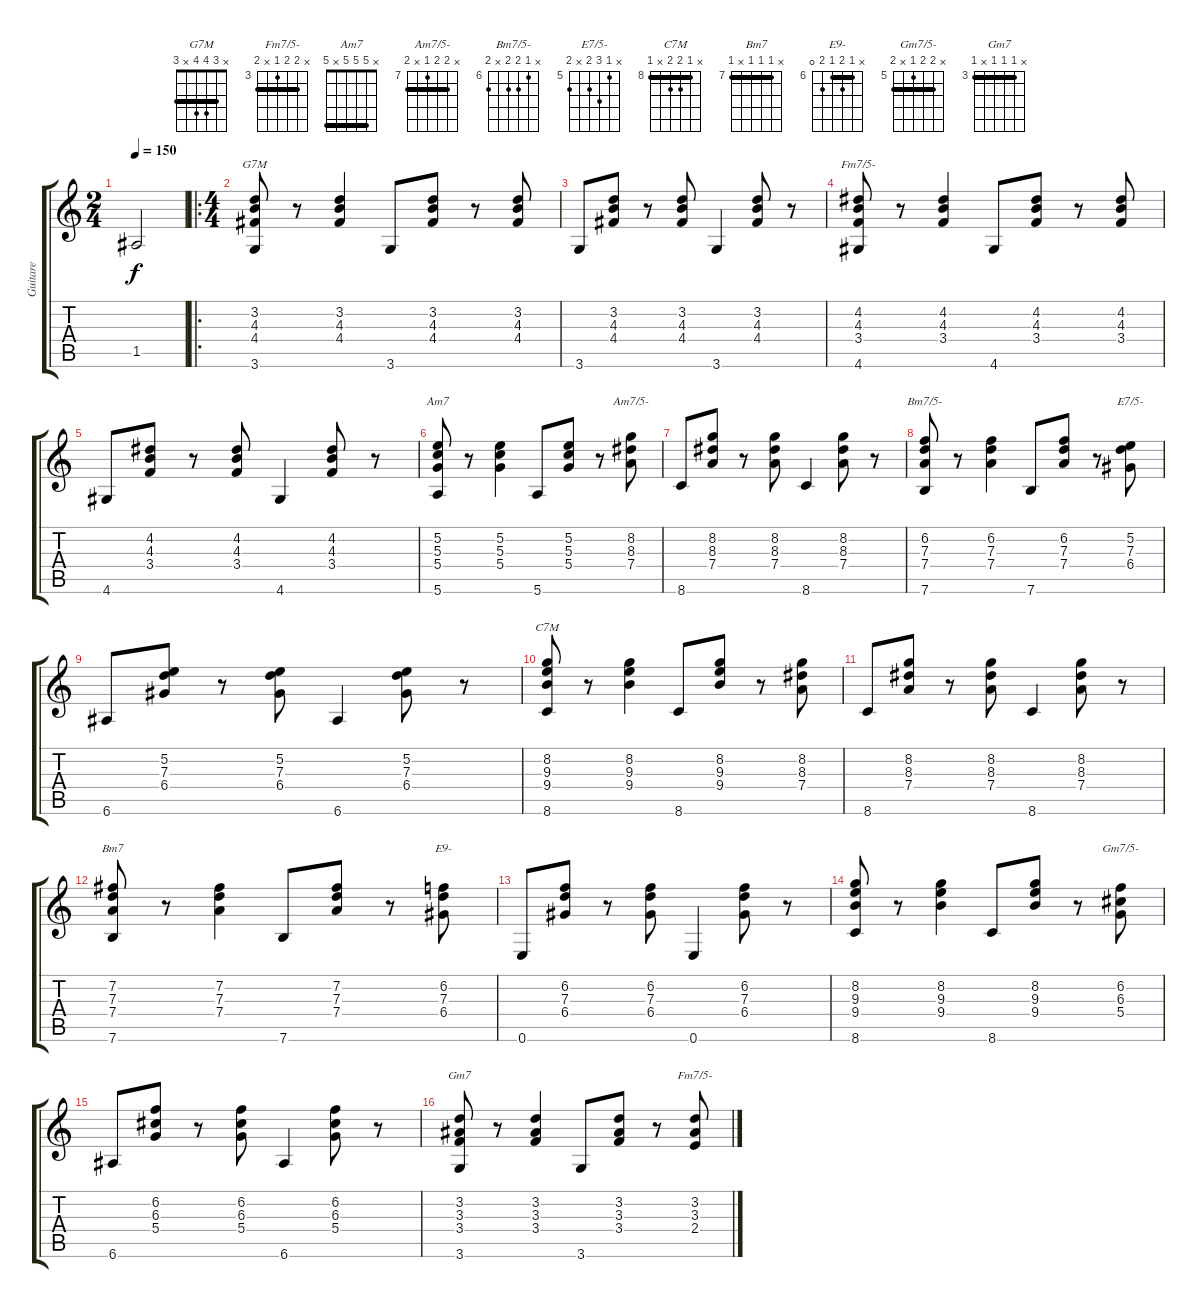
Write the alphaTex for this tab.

\track ("Guitare" "Guitare") {instrument acousticguitarnylon}
\staff {score tabs}
\tuning (E4 B3 G3 D3 A2 E2) {hide}
\chord ("G7M" x 3 4 4 x 3) {barre 3}
\chord ("Fm7/5-" x 4 4 3 x 4) {barre 4}
\chord ("Am7" x 5 5 5 x 5) {barre 5}
\chord ("Am7/5-" x 8 8 7 x 8) {firstfret 7 barre 8}
\chord ("Bm7/5-" x 6 7 7 x 7) {firstfret 6}
\chord ("E7/5-" x 5 7 6 x 6) {firstfret 5}
\chord ("C7M" x 8 9 9 x 8) {firstfret 8 barre 8}
\chord ("Bm7" x 7 7 7 x 7) {firstfret 7 barre 7}
\chord ("E9-" x 6 7 6 7 0) {firstfret 6 barre 6}
\chord ("Gm7/5-" x 6 6 5 x 6) {firstfret 5 barre 6}
\chord ("Gm7" x 3 3 3 x 3) {firstfret 3 barre 3}
\chord ("Fm7/5-" x 4 4 3 x 4) {firstfret 3 barre 4}
\ts (2 4)
\tempo 150
\clef g2
\ks c
1.5{t}.2{dy f} |
\ro
\ts (4 4)
(3.2 4.3 4.4 3.6).8{ch "G7M"} r.8 (3.2 4.3 4.4).4 3.6.8 (3.2 4.3 4.4).8 r.8 (3.2 4.3 4.4).8 |
3.6.8 (3.2 4.3 4.4).8 r.8 (3.2 4.3 4.4).8 3.6.4 (3.2 4.3 4.4).8 r.8 |
(4.2 4.3 3.4 4.6).8{ch "Fm7/5-"} r.8 (4.2 4.3 3.4).4 4.6.8 (4.2 4.3 3.4).8 r.8 (4.2 4.3 3.4).8 |
4.6.8 (4.2 4.3 3.4).8 r.8 (4.2 4.3 3.4).8 4.6.4 (4.2 4.3 3.4).8 r.8 |
(5.2 5.3 5.4 5.6).8{ch "Am7"} r.8 (5.2 5.3 5.4).4 5.6.8 (5.2 5.3 5.4).8 r.8 (8.2 8.3 7.4).8{ch "Am7/5-"} |
8.6.8 (8.2 8.3 7.4).8 r.8 (8.2 8.3 7.4).8 8.6.4 (8.2 8.3 7.4).8 r.8 |
(6.2 7.3 7.4 7.6).8{ch "Bm7/5-"} r.8 (6.2 7.3 7.4).4 7.6.8 (6.2 7.3 7.4).8 r.8 (5.2 7.3 6.4).8{ch "E7/5-"} |
6.6.8 (5.2 7.3 6.4).8 r.8 (5.2 7.3 6.4).8 6.6.4 (5.2 7.3 6.4).8 r.8 |
(8.2 9.3 9.4 8.6).8{ch "C7M"} r.8 (8.2 9.3 9.4).4 8.6.8 (8.2 9.3 9.4).8 r.8 (8.2 8.3 7.4).8 |
8.6.8 (8.2 8.3 7.4).8 r.8 (8.2 8.3 7.4).8 8.6.4 (8.2 8.3 7.4).8 r.8 |
(7.2 7.3 7.4 7.6).8{ch "Bm7"} r.8 (7.2 7.3 7.4).4 7.6.8 (7.2 7.3 7.4).8 r.8 (6.2 7.3 6.4).8{ch "E9-"} |
0.6.8 (6.2 7.3 6.4).8 r.8 (6.2 7.3 6.4).8 0.6.4 (6.2 7.3 6.4).8 r.8 |
(8.2 9.3 9.4 8.6).8 r.8 (8.2 9.3 9.4).4 8.6.8 (8.2 9.3 9.4).8 r.8 (6.2 6.3 5.4).8{ch "Gm7/5-"} |
6.6.8 (6.2 6.3 5.4).8 r.8 (6.2 6.3 5.4).8 6.6.4 (6.2 6.3 5.4).8 r.8 |
(3.2 3.3 3.4 3.6).8{ch "Gm7"} r.8 (3.2 3.3 3.4).4 3.6.8 (3.2 3.3 3.4).8 r.8 (3.2 3.3 2.4).8{ch "Fm7/5-"}
